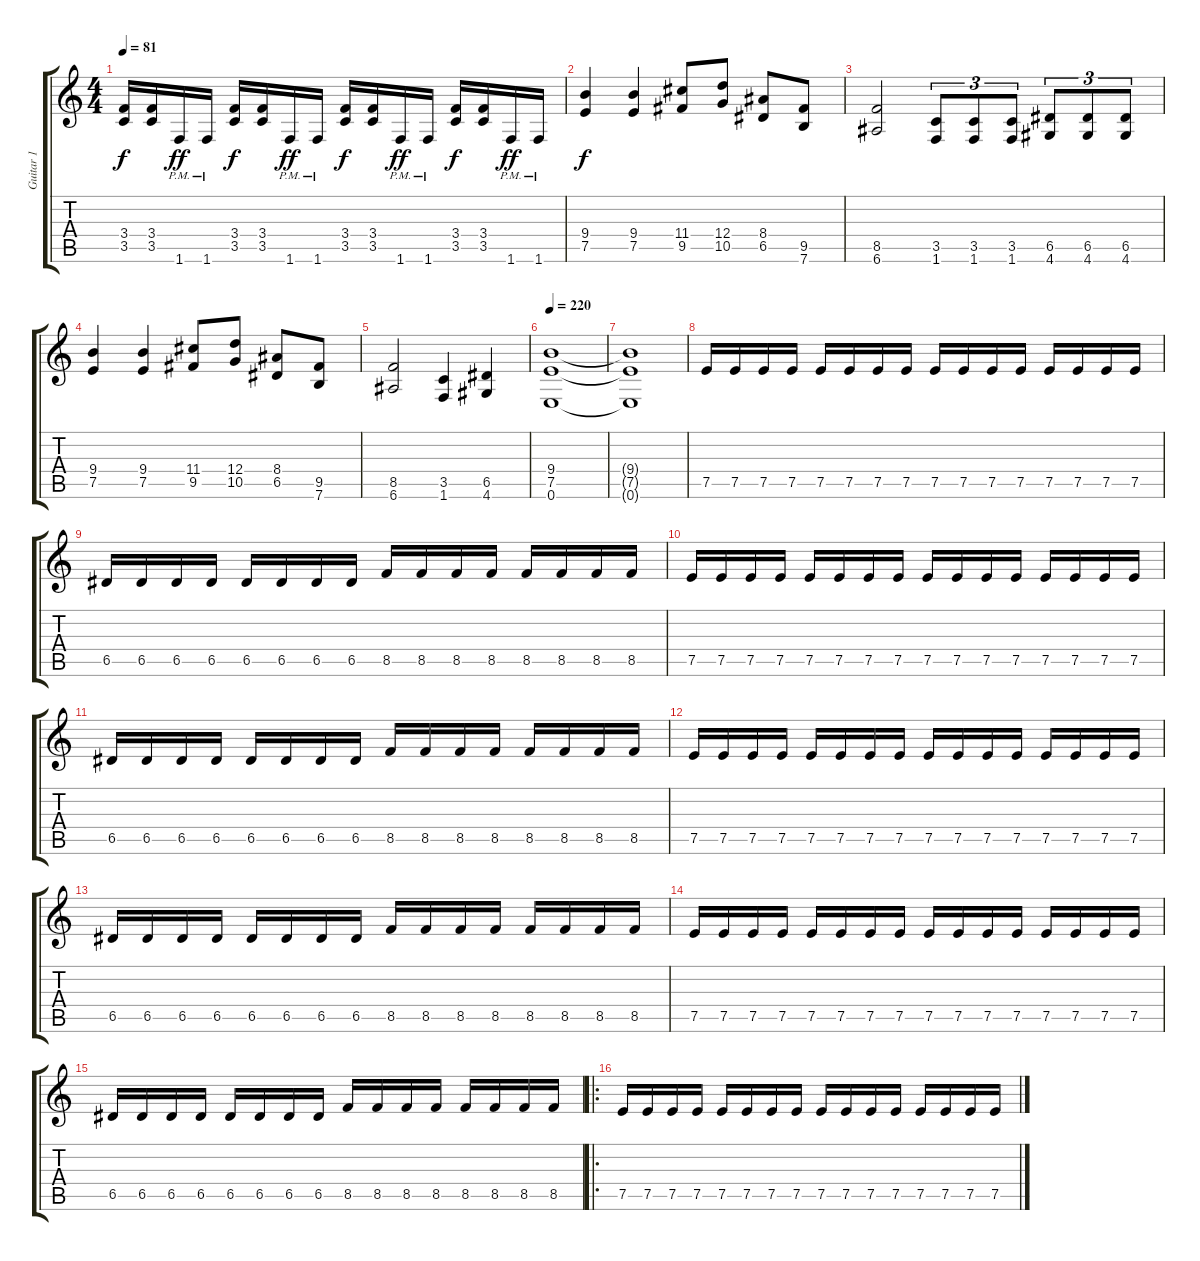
\track ("Guitar 1" "Guitar 1") {instrument distortionguitar}
\staff {score tabs}
\tuning (E4 B3 G3 D3 A2 E2) {hide}
\ts (4 4)
\tempo 81
\clef g2
\ks c
(3.4 3.5).16{dy f} (3.4 3.5).16 1.6{pm}.16{dy ff} 1.6{pm}.16 (3.4 3.5).16{dy f} (3.4 3.5).16 1.6{pm}.16{dy ff} 1.6{pm}.16 (3.4 3.5).16{dy f} (3.4 3.5).16 1.6{pm}.16{dy ff} 1.6{pm}.16 (3.4 3.5).16{dy f} (3.4 3.5).16 1.6{pm}.16{dy ff} 1.6{pm}.16 |
(9.4 7.5).4{dy f} (9.4 7.5).4 (11.4 9.5).8 (12.4 10.5).8 (8.4 6.5).8 (9.5 7.6).8 |
(8.5 6.6).2 (3.5 1.6).8{tu (3 2)} (3.5 1.6).8{tu (3 2)} (3.5 1.6).8{tu (3 2)} (6.5 4.6).8{tu (3 2)} (6.5 4.6).8{tu (3 2)} (6.5 4.6).8{tu (3 2)} |
(9.4 7.5).4 (9.4 7.5).4 (11.4 9.5).8 (12.4 10.5).8 (8.4 6.5).8 (9.5 7.6).8 |
(8.5 6.6).2 (3.5 1.6).4 (6.5 4.6).4 |
\tempo 220
(9.4 7.5 0.6).1 |
(9.4{t} 7.5{t} 0.6{t}).1 |
7.5.16 7.5.16 7.5.16 7.5.16 7.5.16 7.5.16 7.5.16 7.5.16 7.5.16 7.5.16 7.5.16 7.5.16 7.5.16 7.5.16 7.5.16 7.5.16 |
6.5.16 6.5.16 6.5.16 6.5.16 6.5.16 6.5.16 6.5.16 6.5.16 8.5.16 8.5.16 8.5.16 8.5.16 8.5.16 8.5.16 8.5.16 8.5.16 |
7.5.16 7.5.16 7.5.16 7.5.16 7.5.16 7.5.16 7.5.16 7.5.16 7.5.16 7.5.16 7.5.16 7.5.16 7.5.16 7.5.16 7.5.16 7.5.16 |
6.5.16 6.5.16 6.5.16 6.5.16 6.5.16 6.5.16 6.5.16 6.5.16 8.5.16 8.5.16 8.5.16 8.5.16 8.5.16 8.5.16 8.5.16 8.5.16 |
7.5.16 7.5.16 7.5.16 7.5.16 7.5.16 7.5.16 7.5.16 7.5.16 7.5.16 7.5.16 7.5.16 7.5.16 7.5.16 7.5.16 7.5.16 7.5.16 |
6.5.16 6.5.16 6.5.16 6.5.16 6.5.16 6.5.16 6.5.16 6.5.16 8.5.16 8.5.16 8.5.16 8.5.16 8.5.16 8.5.16 8.5.16 8.5.16 |
7.5.16 7.5.16 7.5.16 7.5.16 7.5.16 7.5.16 7.5.16 7.5.16 7.5.16 7.5.16 7.5.16 7.5.16 7.5.16 7.5.16 7.5.16 7.5.16 |
6.5.16 6.5.16 6.5.16 6.5.16 6.5.16 6.5.16 6.5.16 6.5.16 8.5.16 8.5.16 8.5.16 8.5.16 8.5.16 8.5.16 8.5.16 8.5.16 |
\ro
7.5.16 7.5.16 7.5.16 7.5.16 7.5.16 7.5.16 7.5.16 7.5.16 7.5.16 7.5.16 7.5.16 7.5.16 7.5.16 7.5.16 7.5.16 7.5.16
